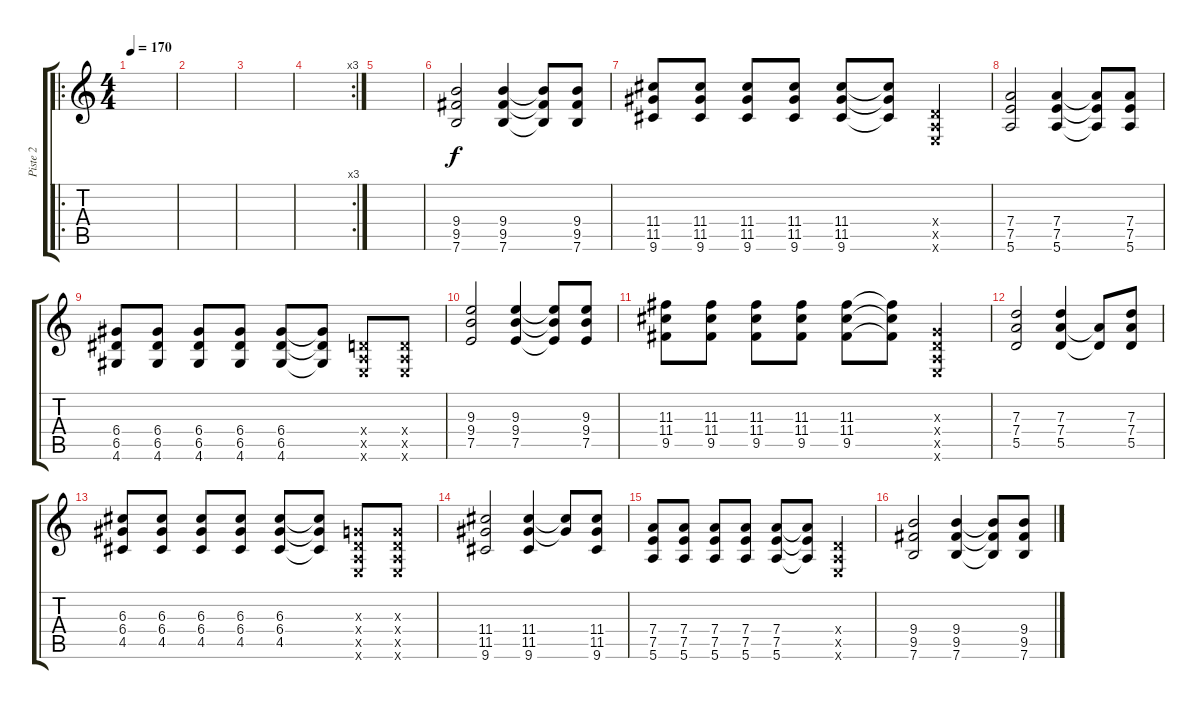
\track ("Piste 2" "Piste 2") {instrument overdrivenguitar}
\staff {score tabs}
\tuning (E4 B3 G3 D3 A2 E2) {hide}
\ro
\ts (4 4)
\tempo 170
\clef g2
\ks c
|
|
|
\rc 3
|
|
(9.4 9.5 7.6).2 (9.4 9.5 7.6).4 (9.4{t} 9.5{t} 7.6{t}).8 (9.4 9.5 7.6).8 |
(11.4 11.5 9.6).8 (11.4 11.5 9.6).8 (11.4 11.5 9.6).8 (11.4 11.5 9.6).8 (11.4 11.5 9.6).8 (11.4{t} 11.5{t} 9.6{t}).8 (0.4{x} 0.5{x} 0.6{x}).4 |
(7.4 7.5 5.6).2 (7.4 7.5 5.6).4 (7.4{t} 7.5{t} 5.6{t}).8 (7.4 7.5 5.6).8 |
(6.4 6.5 4.6).8 (6.4 6.5 4.6).8 (6.4 6.5 4.6).8 (6.4 6.5 4.6).8 (6.4 6.5 4.6).8 (6.4{t} 6.5{t} 4.6{t}).8 (0.4{x} 0.5{x} 0.6{x}).8 (0.4{x} 0.5{x} 0.6{x}).8 |
(9.3 9.4 7.5).2 (9.3 9.4 7.5).4 (9.3{t} 9.4{t} 7.5{t}).8 (9.3 9.4 7.5).8 |
(11.3 11.4 9.5).8 (11.3 11.4 9.5).8 (11.3 11.4 9.5).8 (11.3 11.4 9.5).8 (11.3 11.4 9.5).8 (11.3{t} 11.4{t} 9.5{t}).8 (0.3{x} 0.4{x} 0.5{x} 0.6{x}).4 |
(7.3 7.4 5.5).2 (7.3 7.4 5.5).4 (7.4{t} 5.5{t}).8 (7.3 7.4 5.5).8 |
(6.3 6.4 4.5).8 (6.3 6.4 4.5).8 (6.3 6.4 4.5).8 (6.3 6.4 4.5).8 (6.3 6.4 4.5).8 (6.3{t} 6.4{t} 4.5{t}).8 (0.3{x} 0.4{x} 0.5{x} 0.6{x}).8 (0.3{x} 0.4{x} 0.5{x} 0.6{x}).8 |
(11.4 11.5 9.6).2 (11.4 11.5 9.6).4 (11.4{t} 11.5{t}).8 (11.4 11.5 9.6).8 |
(7.4 7.5 5.6).8 (7.4 7.5 5.6).8 (7.4 7.5 5.6).8 (7.4 7.5 5.6).8 (7.4 7.5 5.6).8 (7.4{t} 7.5{t} 5.6{t}).8 (0.4{x} 0.5{x} 0.6{x}).4 |
(9.4 9.5 7.6).2 (9.4 9.5 7.6).4 (9.4{t} 9.5{t} 7.6{t}).8 (9.4 9.5 7.6).8
